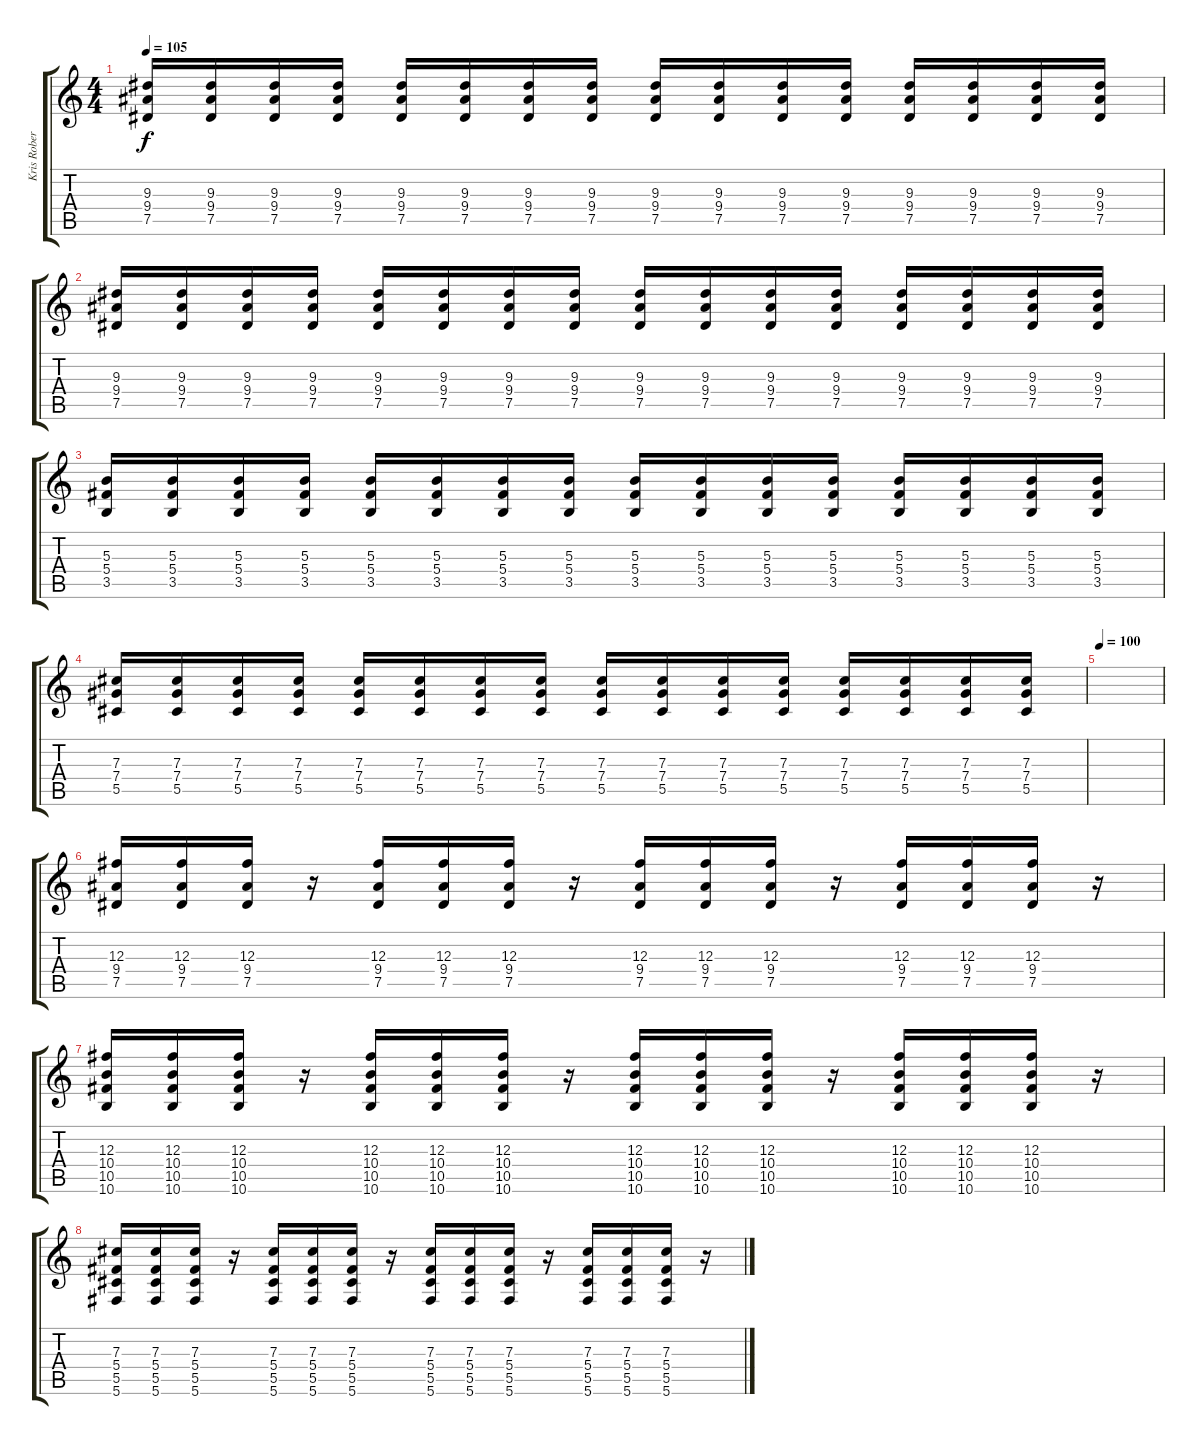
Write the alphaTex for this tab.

\track ("Kris Roberts" "Kris Rober") {instrument overdrivenguitar}
\staff {score tabs}
\tuning (Eb4 Bb3 Gb3 Db3 Ab2 Db2) {hide}
\ts (4 4)
\tempo 105
\clef g2
\ks c
(9.3 9.4 7.5).16{dy f} (9.3 9.4 7.5).16 (9.3 9.4 7.5).16 (9.3 9.4 7.5).16 (9.3 9.4 7.5).16 (9.3 9.4 7.5).16 (9.3 9.4 7.5).16 (9.3 9.4 7.5).16 (9.3 9.4 7.5).16 (9.3 9.4 7.5).16 (9.3 9.4 7.5).16 (9.3 9.4 7.5).16 (9.3 9.4 7.5).16 (9.3 9.4 7.5).16 (9.3 9.4 7.5).16 (9.3 9.4 7.5).16 |
(9.3 9.4 7.5).16 (9.3 9.4 7.5).16 (9.3 9.4 7.5).16 (9.3 9.4 7.5).16 (9.3 9.4 7.5).16 (9.3 9.4 7.5).16 (9.3 9.4 7.5).16 (9.3 9.4 7.5).16 (9.3 9.4 7.5).16 (9.3 9.4 7.5).16 (9.3 9.4 7.5).16 (9.3 9.4 7.5).16 (9.3 9.4 7.5).16 (9.3 9.4 7.5).16 (9.3 9.4 7.5).16 (9.3 9.4 7.5).16 |
(5.3 5.4 3.5).16 (5.3 5.4 3.5).16 (5.3 5.4 3.5).16 (5.3 5.4 3.5).16 (5.3 5.4 3.5).16 (5.3 5.4 3.5).16 (5.3 5.4 3.5).16 (5.3 5.4 3.5).16 (5.3 5.4 3.5).16 (5.3 5.4 3.5).16 (5.3 5.4 3.5).16 (5.3 5.4 3.5).16 (5.3 5.4 3.5).16 (5.3 5.4 3.5).16 (5.3 5.4 3.5).16 (5.3 5.4 3.5).16 |
(7.3 7.4 5.5).16 (7.3 7.4 5.5).16 (7.3 7.4 5.5).16 (7.3 7.4 5.5).16 (7.3 7.4 5.5).16 (7.3 7.4 5.5).16 (7.3 7.4 5.5).16 (7.3 7.4 5.5).16 (7.3 7.4 5.5).16 (7.3 7.4 5.5).16 (7.3 7.4 5.5).16 (7.3 7.4 5.5).16 (7.3 7.4 5.5).16 (7.3 7.4 5.5).16 (7.3 7.4 5.5).16 (7.3 7.4 5.5).16 |
\tempo 100
|
(12.3 9.4 7.5).16 (12.3 9.4 7.5).16 (12.3 9.4 7.5).16 r.16 (12.3 9.4 7.5).16 (12.3 9.4 7.5).16 (12.3 9.4 7.5).16 r.16 (12.3 9.4 7.5).16 (12.3 9.4 7.5).16 (12.3 9.4 7.5).16 r.16 (12.3 9.4 7.5).16 (12.3 9.4 7.5).16 (12.3 9.4 7.5).16 r.16 |
(12.3 10.4 10.5 10.6).16 (12.3 10.4 10.5 10.6).16 (12.3 10.4 10.5 10.6).16 r.16 (12.3 10.4 10.5 10.6).16 (12.3 10.4 10.5 10.6).16 (12.3 10.4 10.5 10.6).16 r.16 (12.3 10.4 10.5 10.6).16 (12.3 10.4 10.5 10.6).16 (12.3 10.4 10.5 10.6).16 r.16 (12.3 10.4 10.5 10.6).16 (12.3 10.4 10.5 10.6).16 (12.3 10.4 10.5 10.6).16 r.16 |
(7.3 5.4 5.5 5.6).16 (7.3 5.4 5.5 5.6).16 (7.3 5.4 5.5 5.6).16 r.16 (7.3 5.4 5.5 5.6).16 (7.3 5.4 5.5 5.6).16 (7.3 5.4 5.5 5.6).16 r.16 (7.3 5.4 5.5 5.6).16 (7.3 5.4 5.5 5.6).16 (7.3 5.4 5.5 5.6).16 r.16 (7.3 5.4 5.5 5.6).16 (7.3 5.4 5.5 5.6).16 (7.3 5.4 5.5 5.6).16 r.16
